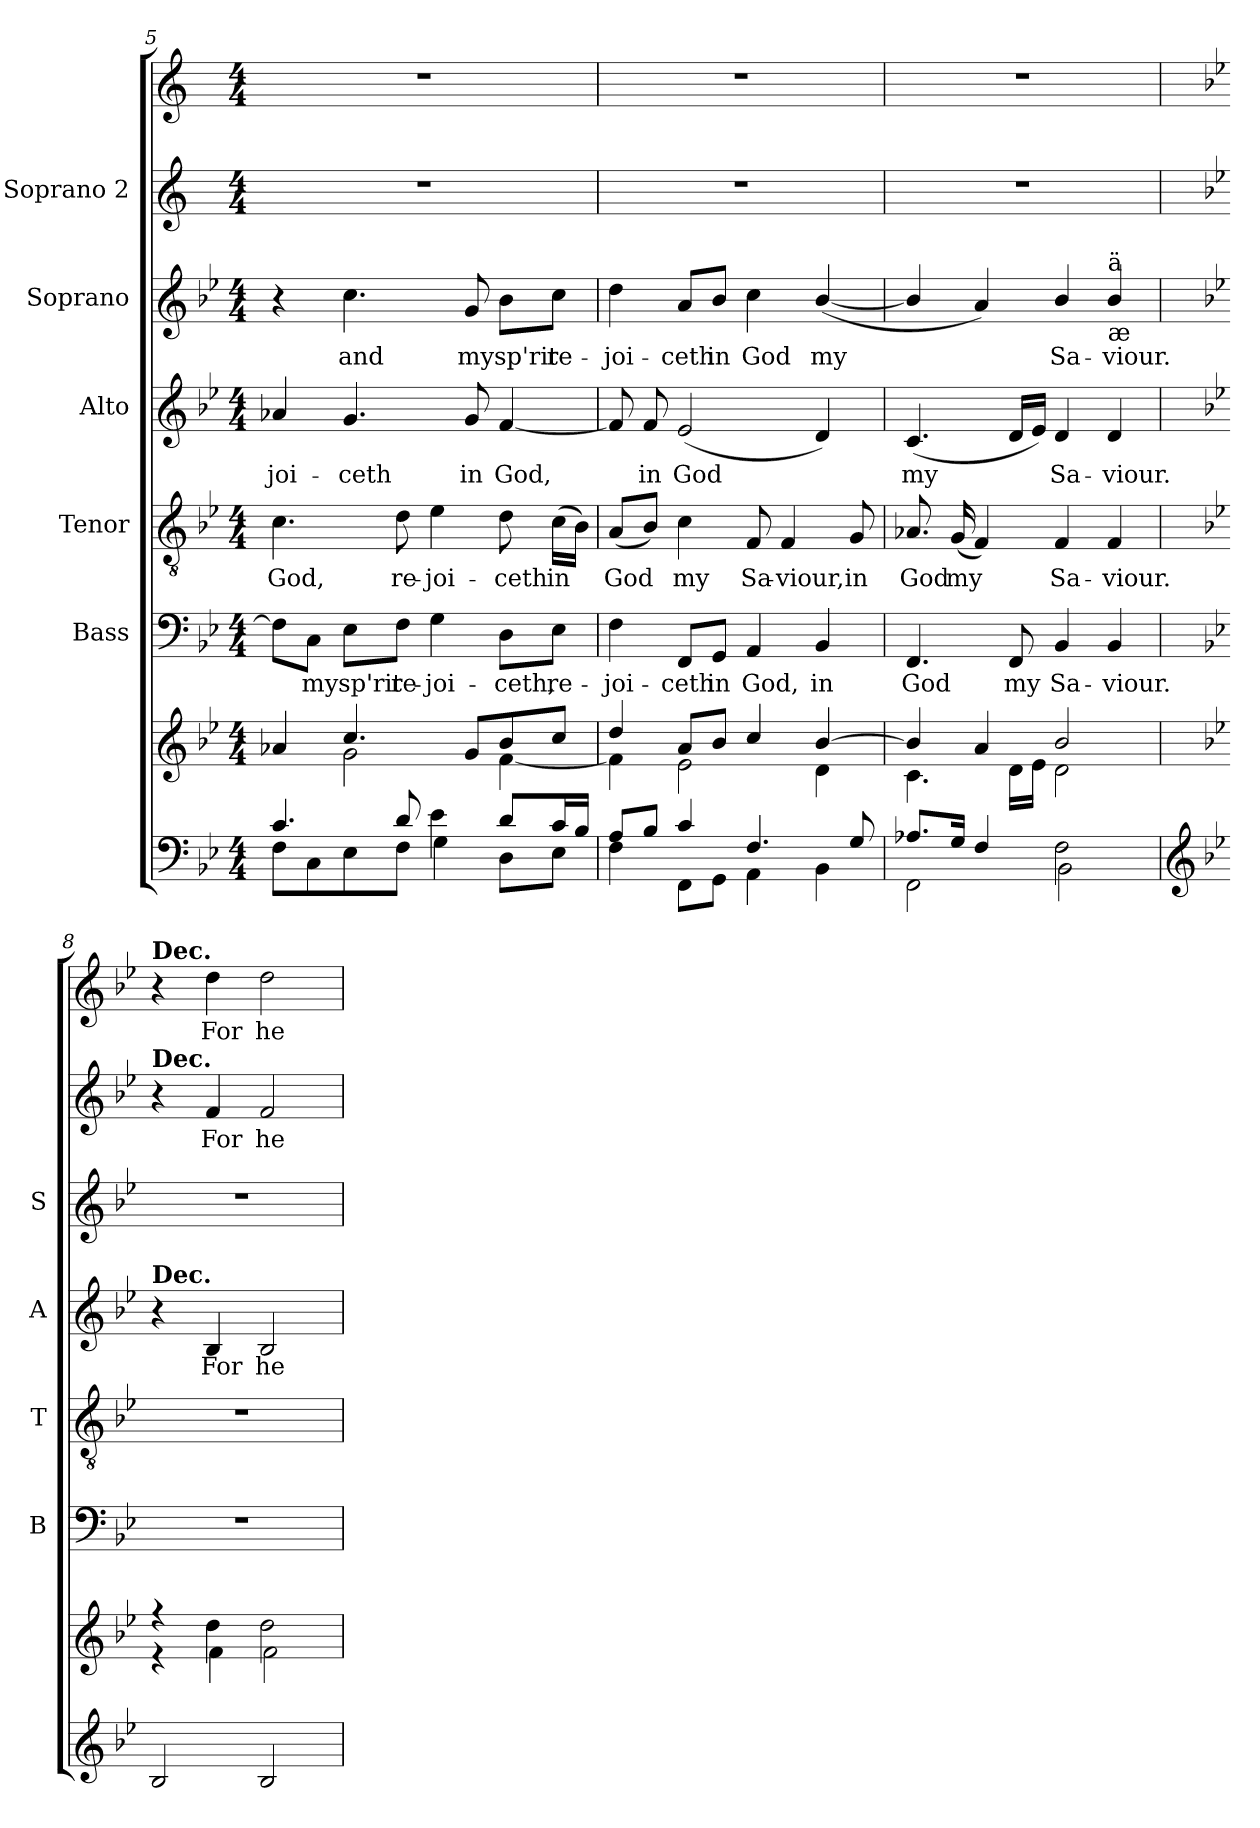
**kern	**kern	**kern	**text	**kern	**text	**kern	**text	**kern	**text	**kern	**text	**kern	**text
*part7	*part6	*part5	*part5	*part4	*part4	*part3	*part3	*part2	*part2	*part1	*part1	*part1	*part1
*staff8	*staff7	*staff6	*staff6	*staff5	*staff5	*staff4	*staff4	*staff3	*staff3	*staff2	*staff2	*staff1	*staff1
*	*	*I"Bass	*	*I"Tenor	*	*I"Alto	*	*I"Soprano	*	*I"Soprano 2	*	*	*
*	*	*I'B	*	*I'T	*	*I'A	*	*I'S	*	*	*	*	*
!!LO:LB:g=z
*clefF4	*clefG2	*clefF4	*	*clefGv2	*	*clefG2	*	*clefG2	*	*clefG2	*	*clefG2	*
*k[b-e-]	*k[b-e-]	*k[b-e-]	*	*k[b-e-]	*	*k[b-e-]	*	*k[b-e-]	*	*k[]	*	*k[]	*
*B-:	*B-:	*B-:	*	*B-:	*	*B-:	*	*B-:	*	*C:	*	*C:	*
*M4/4	*M4/4	*M4/4	*	*M4/4	*	*M4/4	*	*M4/4	*	*M4/4	*	*M4/4	*
=5	=5	=5	=5	=5	=5	=5	=5	=5	=5	=5	=5	=5	=5
*^	*^	*	*	*	*	*	*	*	*	*	*	*	*
!	!	!	!	!	!	!	!LO:LY:b	!	!LO:LY:b	!	!	!	!	!	!
4.c/	8F\L	4a-X/	4ryy	8F\L]	.	4.c\	God,	4a-X/	-joi-	4r	.	1r	.	1r	.
!	!	!	!	!	!LO:LY:b	!	!	!	!	!	!	!	!	!	!
.	8C\	.	.	8C\J	my	.	.	.	.	.	.	.	.	.	.
!	!	!	!	!	!LO:LY:b	!	!	!	!LO:LY:b	!	!LO:LY:b	!	!	!	!
.	8E-\	4.cc/	2g\	8E-\L	sp'rit	.	.	4.g/	-ceth	4.cc\	and	.	.	.	.
!	!	!	!	!	!LO:LY:b	!	!LO:LY:b	!	!	!	!	!	!	!	!
8d/	8F\J	.	.	8F\J	re-	8d\	re-	.	.	.	.	.	.	.	.
!	!	!	!	!	!LO:LY:b	!	!LO:LY:b	!	!	!	!	!	!	!	!
4e-\	4G\	.	.	4G\	-joi-	4e-\	-joi-	.	.	.	.	.	.	.	.
!	!	!	!	!	!	!	!	!	!LO:LY:b	!	!LO:LY:b	!	!	!	!
.	.	8g/L	.	.	.	.	.	8g/	in	8g/	my	.	.	.	.
!	!	!	!	!	!LO:LY:b	!	!LO:LY:b	!	!LO:LY:b	!	!LO:LY:b	!	!	!	!
8d/L	8D\L	8b-/	[<4f\	8D\L	-ceth,	8d\	-ceth	[4f/	God,	8b-\L	sp'rit	.	.	.	.
!	!	!	!	!	!LO:LY:b	!	!LO:LY:b	!	!	!	!LO:LY:b	!	!	!	!
16c/L	8E-\J	8cc/J	.	8E-\J	re-	(>16c\LL	in	.	.	8cc\J	re-	.	.	.	.
16B-/JJ	.	.	.	.	.	16B-\JJ)	.	.	.	.	.	.	.	.	.
=6	=6	=6	=6	=6	=6	=6	=6	=6	=6	=6	=6	=6	=6	=6	=6
!	!	!	!	!	!LO:LY:b	!	!LO:LY:b	!	!	!	!LO:LY:b	!	!	!	!
8A/L	4F\	4dd/	4f\]	4F\	-joi-	(<8A/L	God	8f/]	.	4dd\	-joi-	1r	.	1r	.
!	!	!	!	!	!	!	!	!	!LO:LY:b	!	!	!	!	!	!
8B-/J	.	.	.	.	.	8B-/J)	.	8f/	in	.	.	.	.	.	.
!	!	!	!	!	!LO:LY:b	!	!LO:LY:b	!	!LO:LY:b	!	!LO:LY:b	!	!	!	!
4c/	8FF\L	8a/L	2e-\	8FF/L	-ceth	4c\	my	(<2e-/	God	8a/L	-ceth	.	.	.	.
!	!	!	!	!	!LO:LY:b	!	!	!	!	!	!LO:LY:b	!	!	!	!
.	8GG\J	8b-/J	.	8GG/J	in	.	.	.	.	8b-/J	in	.	.	.	.
!	!	!	!	!	!LO:LY:b	!	!LO:LY:b	!	!	!	!LO:LY:b	!	!	!	!
4.F/	4AA\	4cc/	.	4AA/	God,	8F/	Sa-	.	.	4cc\	God	.	.	.	.
!	!	!	!	!	!	!	!LO:LY:b	!	!	!	!	!	!	!	!
.	.	.	.	.	.	4F/	-viour,	.	.	.	.	.	.	.	.
!	!	!	!	!	!LO:LY:b	!	!	!	!	!	!LO:LY:b	!	!	!	!
.	4BB-\	[>4b-/	4d\	4BB-/	in	.	.	4d/)	.	(<[4b-/	my	.	.	.	.
!	!	!	!	!	!	!	!LO:LY:b	!	!	!	!	!	!	!	!
8G/	.	.	.	.	.	8G/	in	.	.	.	.	.	.	.	.
=7	=7	=7	=7	=7	=7	=7	=7	=7	=7	=7	=7	=7	=7	=7	=7
!	!	!	!	!	!LO:LY:b	!	!LO:LY:b	!	!LO:LY:b	!	!	!	!	!	!
8.A-X/L	2FF\	4b-/]	4.c\	4.FF/	God	8.A-X/	God	(<4.c/	my	4b-/]	.	1r	.	1r	.
!	!	!	!	!	!	!	!LO:LY:b	!	!	!	!	!	!	!	!
16G/Jk	.	.	.	.	.	(<16G/	my	.	.	.	.	.	.	.	.
4F/	.	4a/	.	.	.	4F/)	.	.	.	4a/)	.	.	.	.	.
!	!	!	!	!	!LO:LY:b	!	!	!	!	!	!	!	!	!	!
.	.	.	16d\LL	8FF/	my	.	.	16d/LL	.	.	.	.	.	.	.
.	.	.	16e-\JJ	.	.	.	.	16e-/JJ)	.	.	.	.	.	.	.
!	!	!	!	!	!LO:LY:b	!	!LO:LY:b	!	!LO:LY:b	!	!LO:LY:b	!	!	!	!
2F\	2BB-\	2b-/	2d\	4BB-/	Sa-	4F/	Sa-	4d/	Sa-	4b-/	Sa-	.	.	.	.
!	!	!	!	!	!	!	!	!	!	!LO:TX:b:t=æ	!	!	!	!	!
!	!	!	!	!	!	!	!	!	!	!LO:TX:a:t=ä	!	!	!	!	!
!	!	!	!	!	!LO:LY:b	!	!LO:LY:b	!	!LO:LY:b	!	!LO:LY:b	!	!	!	!
.	.	.	.	4BB-/	-viour.	4F/	-viour.	4d/	-viour.	4b-/	-viour.	.	.	.	.
*v	*v	*	*	*	*	*	*	*	*	*	*	*	*	*	*
!!LO:PB:g=z
=8	=8	=8	=8	=8	=8	=8	=8	=8	=8	=8	=8	=8	=8	=8
*clefG2	*	*	*	*	*	*	*	*	*	*	*	*	*	*
*	*	*	*	*	*	*	*	*	*	*	*k[b-e-]	*	*k[b-e-]	*
*	*	*	*	*	*	*	*	*	*	*	*B-:	*	*B-:	*
!	!	!	!	!	!	!	!	!	!	!	!	!	!LO:TX:a:B:t=Dec.	!
!	!	!	!	!	!	!	!	!	!	!	!LO:TX:a:B:t=Dec.	!	!	!
!	!	!	!	!	!	!	!LO:TX:a:B:t=Dec.	!	!	!	!	!	!	!
2B-/	4r	4r	1r	.	1r	.	4r	.	1r	.	4r	.	4r	.
!	!	!	!	!	!	!	!	!LO:LY:b	!	!	!	!LO:LY:b	!	!LO:LY:b
.	4dd\	4f\	.	.	.	.	4B-/	For	.	.	4f/	For	4dd\	For
!	!	!	!	!	!	!	!	!LO:LY:b	!	!	!	!LO:LY:b	!	!LO:LY:b
2B-/	2dd\	2f\	.	.	.	.	2B-/	he	.	.	2f/	he	2dd\	he
*	*v	*v	*	*	*	*	*	*	*	*	*	*	*	*
=	=	=	=	=	=	=	=	=	=	=	=	=	=
*-	*-	*-	*-	*-	*-	*-	*-	*-	*-	*-	*-	*-	*-
